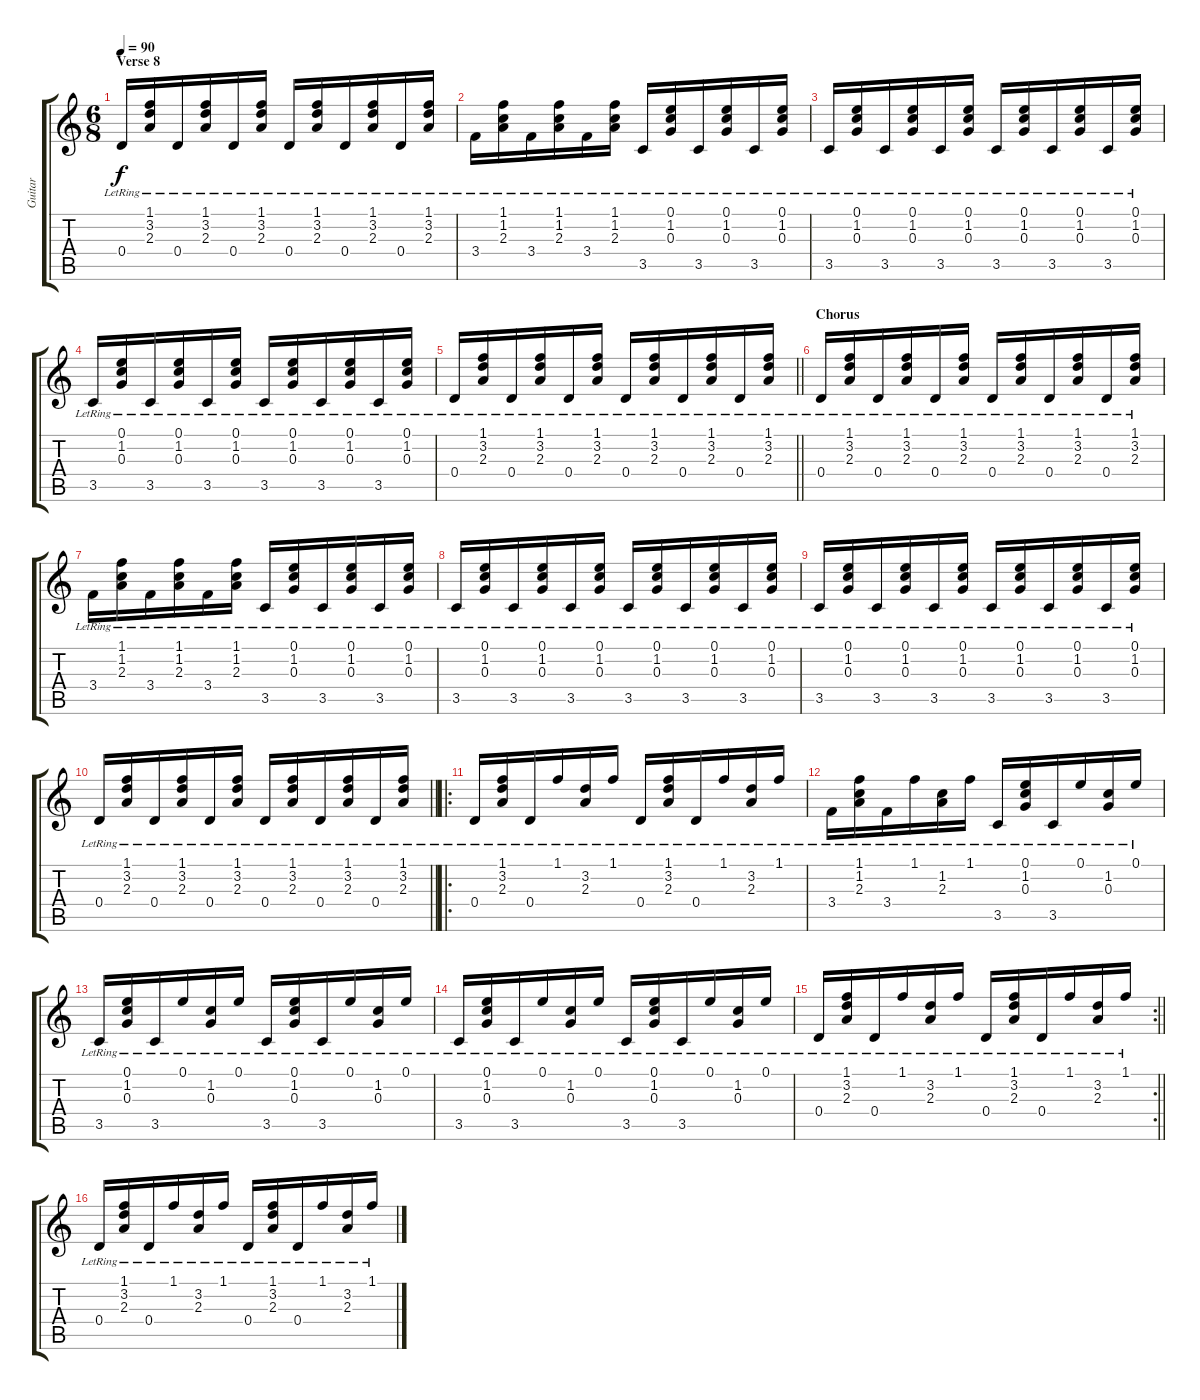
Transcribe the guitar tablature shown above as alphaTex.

\track ("Guitar" "Guitar") {instrument acousticguitarsteel}
\staff {score tabs}
\tuning (E4 B3 G3 D3 A2 E2) {hide}
\ts (6 8)
\section ("" "Verse 8")
\tempo 90
\clef g2
\ks c
0.4{lr}.16{dy f} (1.1{lr} 3.2{lr} 2.3{lr}).16 0.4{lr}.16 (1.1{lr} 3.2{lr} 2.3{lr}).16 0.4{lr}.16 (1.1{lr} 3.2{lr} 2.3{lr}).16 0.4{lr}.16 (1.1{lr} 3.2{lr} 2.3{lr}).16 0.4{lr}.16 (1.1{lr} 3.2{lr} 2.3{lr}).16 0.4{lr}.16 (1.1{lr} 3.2{lr} 2.3{lr}).16 |
3.4{lr}.16 (1.1{lr} 1.2{lr} 2.3{lr}).16 3.4{lr}.16 (1.1{lr} 1.2{lr} 2.3{lr}).16 3.4{lr}.16 (1.1{lr} 1.2{lr} 2.3{lr}).16 3.5{lr}.16 (0.1{lr} 1.2{lr} 0.3{lr}).16 3.5{lr}.16 (0.1{lr} 1.2{lr} 0.3{lr}).16 3.5{lr}.16 (0.1{lr} 1.2{lr} 0.3{lr}).16 |
3.5{lr}.16 (0.1{lr} 1.2{lr} 0.3{lr}).16 3.5{lr}.16 (0.1{lr} 1.2{lr} 0.3{lr}).16 3.5{lr}.16 (0.1{lr} 1.2{lr} 0.3{lr}).16 3.5{lr}.16 (0.1{lr} 1.2{lr} 0.3{lr}).16 3.5{lr}.16 (0.1{lr} 1.2{lr} 0.3{lr}).16 3.5{lr}.16 (0.1{lr} 1.2{lr} 0.3{lr}).16 |
3.5{lr}.16 (0.1{lr} 1.2{lr} 0.3{lr}).16 3.5{lr}.16 (0.1{lr} 1.2{lr} 0.3{lr}).16 3.5{lr}.16 (0.1{lr} 1.2{lr} 0.3{lr}).16 3.5{lr}.16 (0.1{lr} 1.2{lr} 0.3{lr}).16 3.5{lr}.16 (0.1{lr} 1.2{lr} 0.3{lr}).16 3.5{lr}.16 (0.1{lr} 1.2{lr} 0.3{lr}).16 |
\barLineRight lightlight
0.4{lr}.16 (1.1{lr} 3.2{lr} 2.3{lr}).16 0.4{lr}.16 (1.1{lr} 3.2{lr} 2.3{lr}).16 0.4{lr}.16 (1.1{lr} 3.2{lr} 2.3{lr}).16 0.4{lr}.16 (1.1{lr} 3.2{lr} 2.3{lr}).16 0.4{lr}.16 (1.1{lr} 3.2{lr} 2.3{lr}).16 0.4{lr}.16 (1.1{lr} 3.2{lr} 2.3{lr}).16 |
\section ("" "Chorus")
0.4{lr}.16 (1.1{lr} 3.2{lr} 2.3{lr}).16 0.4{lr}.16 (1.1{lr} 3.2{lr} 2.3{lr}).16 0.4{lr}.16 (1.1{lr} 3.2{lr} 2.3{lr}).16 0.4{lr}.16 (1.1{lr} 3.2{lr} 2.3{lr}).16 0.4{lr}.16 (1.1{lr} 3.2{lr} 2.3{lr}).16 0.4{lr}.16 (1.1{lr} 3.2{lr} 2.3{lr}).16 |
3.4{lr}.16 (1.1{lr} 1.2{lr} 2.3{lr}).16 3.4{lr}.16 (1.1{lr} 1.2{lr} 2.3{lr}).16 3.4{lr}.16 (1.1{lr} 1.2{lr} 2.3{lr}).16 3.5{lr}.16 (0.1{lr} 1.2{lr} 0.3{lr}).16 3.5{lr}.16 (0.1{lr} 1.2{lr} 0.3{lr}).16 3.5{lr}.16 (0.1{lr} 1.2{lr} 0.3{lr}).16 |
3.5{lr}.16 (0.1{lr} 1.2{lr} 0.3{lr}).16 3.5{lr}.16 (0.1{lr} 1.2{lr} 0.3{lr}).16 3.5{lr}.16 (0.1{lr} 1.2{lr} 0.3{lr}).16 3.5{lr}.16 (0.1{lr} 1.2{lr} 0.3{lr}).16 3.5{lr}.16 (0.1{lr} 1.2{lr} 0.3{lr}).16 3.5{lr}.16 (0.1{lr} 1.2{lr} 0.3{lr}).16 |
3.5{lr}.16 (0.1{lr} 1.2{lr} 0.3{lr}).16 3.5{lr}.16 (0.1{lr} 1.2{lr} 0.3{lr}).16 3.5{lr}.16 (0.1{lr} 1.2{lr} 0.3{lr}).16 3.5{lr}.16 (0.1{lr} 1.2{lr} 0.3{lr}).16 3.5{lr}.16 (0.1{lr} 1.2{lr} 0.3{lr}).16 3.5{lr}.16 (0.1{lr} 1.2{lr} 0.3{lr}).16 |
\barLineRight lightlight
0.4{lr}.16 (1.1{lr} 3.2{lr} 2.3{lr}).16 0.4{lr}.16 (1.1{lr} 3.2{lr} 2.3{lr}).16 0.4{lr}.16 (1.1{lr} 3.2{lr} 2.3{lr}).16 0.4{lr}.16 (1.1{lr} 3.2{lr} 2.3{lr}).16 0.4{lr}.16 (1.1{lr} 3.2{lr} 2.3{lr}).16 0.4{lr}.16 (1.1{lr} 3.2{lr} 2.3{lr}).16 |
\ro
0.4{lr}.16 (1.1{lr} 3.2{lr} 2.3{lr}).16 0.4{lr}.16 1.1{lr}.16 (3.2{lr} 2.3{lr}).16 1.1{lr}.16 0.4{lr}.16 (1.1{lr} 3.2{lr} 2.3{lr}).16 0.4{lr}.16 1.1{lr}.16 (3.2{lr} 2.3{lr}).16 1.1{lr}.16 |
3.4{lr}.16 (1.1{lr} 1.2{lr} 2.3{lr}).16 3.4{lr}.16 1.1{lr}.16 (1.2{lr} 2.3{lr}).16 1.1{lr}.16 3.5{lr}.16 (0.1{lr} 1.2{lr} 0.3{lr}).16 3.5{lr}.16 0.1{lr}.16 (1.2{lr} 0.3{lr}).16 0.1{lr}.16 |
3.5{lr}.16 (0.1{lr} 1.2{lr} 0.3{lr}).16 3.5{lr}.16 0.1{lr}.16 (1.2{lr} 0.3{lr}).16 0.1{lr}.16 3.5{lr}.16 (0.1{lr} 1.2{lr} 0.3{lr}).16 3.5{lr}.16 0.1{lr}.16 (1.2{lr} 0.3{lr}).16 0.1{lr}.16 |
3.5{lr}.16 (0.1{lr} 1.2{lr} 0.3{lr}).16 3.5{lr}.16 0.1{lr}.16 (1.2{lr} 0.3{lr}).16 0.1{lr}.16 3.5{lr}.16 (0.1{lr} 1.2{lr} 0.3{lr}).16 3.5{lr}.16 0.1{lr}.16 (1.2{lr} 0.3{lr}).16 0.1{lr}.16 |
\rc 2
\barLineRight lightlight
0.4{lr}.16 (1.1{lr} 3.2{lr} 2.3{lr}).16 0.4{lr}.16 1.1{lr}.16 (3.2{lr} 2.3{lr}).16 1.1{lr}.16 0.4{lr}.16 (1.1{lr} 3.2{lr} 2.3{lr}).16 0.4{lr}.16 1.1{lr}.16 (3.2{lr} 2.3{lr}).16 1.1{lr}.16 |
0.4{lr}.16 (1.1{lr} 3.2{lr} 2.3{lr}).16 0.4{lr}.16 1.1{lr}.16 (3.2{lr} 2.3{lr}).16 1.1{lr}.16 0.4{lr}.16 (1.1{lr} 3.2{lr} 2.3{lr}).16 0.4{lr}.16 1.1{lr}.16 (3.2{lr} 2.3{lr}).16 1.1{lr}.16
